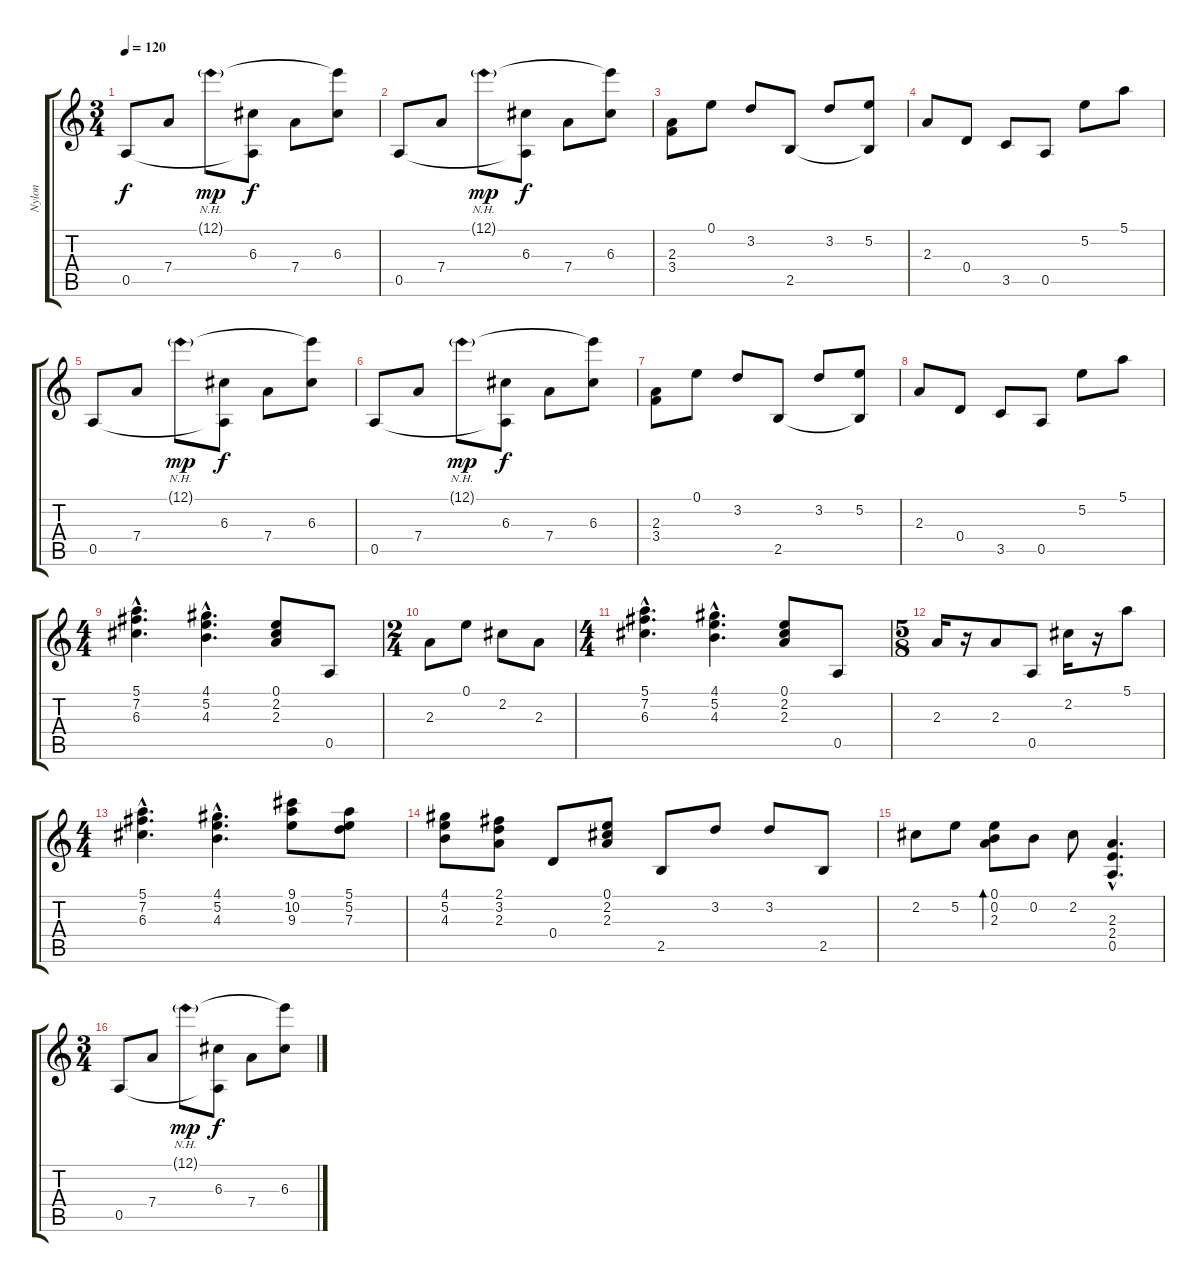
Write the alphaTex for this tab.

\track ("Nylon" "Nylon") {instrument acousticguitarnylon}
\staff {score tabs}
\tuning (E4 B3 G3 D3 A2 E2) {hide}
\ts (3 4)
\tempo 120
\clef g2
\ks c
0.5.8{dy f instrument acousticguitarnylon} 7.4.8 12.1{nh g}.8{dy mp} (6.3 0.5{t}).8{dy f} 7.4.8 (12.1{t} 6.3).8 |
0.5.8 7.4.8 12.1{nh g}.8{dy mp} (6.3 0.5{t}).8{dy f} 7.4.8 (12.1{t} 6.3).8 |
(2.3 3.4).8 0.1.8 3.2.8 2.5.8 3.2.8 (5.2 2.5{t}).8 |
2.3.8 0.4.8 3.5.8 0.5.8 5.2.8 5.1.8 |
0.5.8 7.4.8 12.1{nh g}.8{dy mp} (6.3 0.5{t}).8{dy f} 7.4.8 (12.1{t} 6.3).8 |
0.5.8 7.4.8 12.1{nh g}.8{dy mp} (6.3 0.5{t}).8{dy f} 7.4.8 (12.1{t} 6.3).8 |
(2.3 3.4).8 0.1.8 3.2.8 2.5.8 3.2.8 (5.2 2.5{t}).8 |
2.3.8 0.4.8 3.5.8 0.5.8 5.2.8 5.1.8 |
\ts (4 4)
(5.1{hac} 7.2{hac} 6.3{hac}).4{d} (4.1{hac} 5.2{hac} 4.3{hac}).4{d} (0.1 2.2 2.3).8 0.5.8 |
\ts (2 4)
2.3.8 0.1.8 2.2.8 2.3.8 |
\ts (4 4)
(5.1{hac} 7.2{hac} 6.3{hac}).4{d} (4.1{hac} 5.2{hac} 4.3{hac}).4{d} (0.1 2.2 2.3).8 0.5.8 |
\ts (5 8)
2.3.16 r.16 2.3.8 0.5.8 2.2.16 r.16 5.1.8 |
\ts (4 4)
(5.1{hac} 7.2{hac} 6.3{hac}).4{d} (4.1{hac} 5.2{hac} 4.3{hac}).4{d} (9.1 10.2 9.3).8 (5.1 5.2 7.3).8 |
(4.1 5.2 4.3).8 (2.1 3.2 2.3).8 0.4.8 (0.1 2.2 2.3).8 2.5.8 3.2.8 3.2.8 2.5.8 |
2.2.8 5.2.8 (0.1 0.2 2.3).8{bd 240} 0.2.8 2.2.8 (2.3{hac} 2.4{hac} 0.5{hac}).4{d} |
\ts (3 4)
0.5.8 7.4.8 12.1{nh g}.8{dy mp} (6.3 0.5{t}).8{dy f} 7.4.8 (12.1{t} 6.3).8
